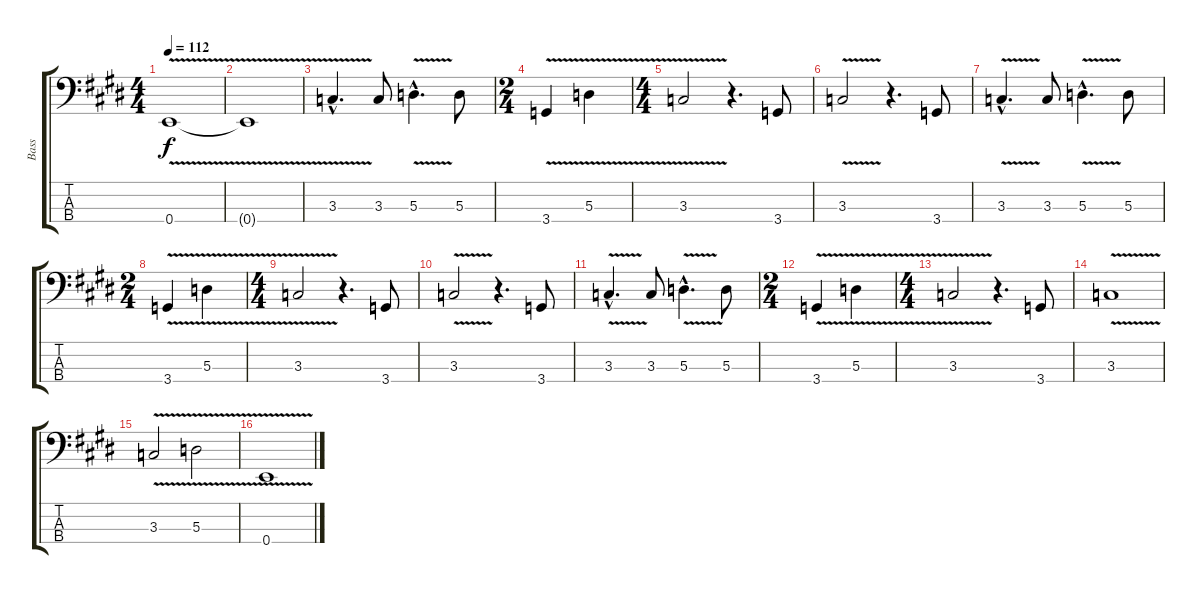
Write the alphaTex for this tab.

\track ("Bass" "Bass") {instrument fretlessbass}
\staff {score tabs}
\tuning (G2 D2 A1 E1) {hide}
\ts (4 4)
\tempo 112
\clef f4
\ks e
0.4{v}.1{dy f} |
0.4{t}.1 |
3.3{v hac}.4{d} 3.3.8 5.3{v hac}.4{d} 5.3.8 |
\ts (2 4)
3.4{v}.4 5.3{v}.4 |
\ts (4 4)
3.3{v}.2 r.4{d} 3.4.8 |
3.3{v}.2 r.4{d} 3.4.8 |
3.3{v hac}.4{d} 3.3.8 5.3{v hac}.4{d} 5.3.8 |
\ts (2 4)
3.4{v}.4 5.3{v}.4 |
\ts (4 4)
3.3{v}.2 r.4{d} 3.4.8 |
3.3{v}.2 r.4{d} 3.4.8 |
3.3{v hac}.4{d} 3.3.8 5.3{v hac}.4{d} 5.3.8 |
\ts (2 4)
3.4{v}.4 5.3{v}.4 |
\ts (4 4)
3.3{v}.2 r.4{d} 3.4.8 |
3.3{v}.1 |
3.3{v}.2 5.3{v}.2 |
0.4{v}.1
